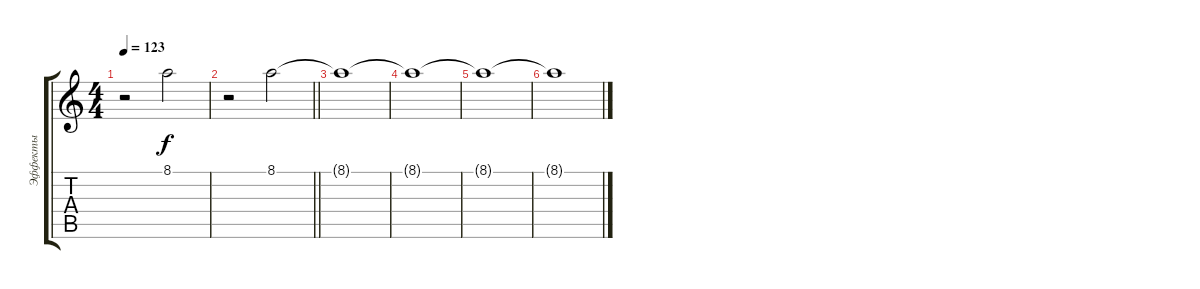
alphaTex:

\track ("Эффекты" "Эффекты") {instrument distortionguitar}
\staff {score tabs}
\tuning (Db4 Ab3 E3 B2 Gb2 B1) {hide}
\ts (4 4)
\tempo 123
\clef g2
\ks c
r.2{dy f} 8.1.2 |
\barLineRight lightlight
r.2 8.1.2 |
8.1{t}.1 |
8.1{t}.1 |
8.1{t}.1 |
8.1{t}.1
